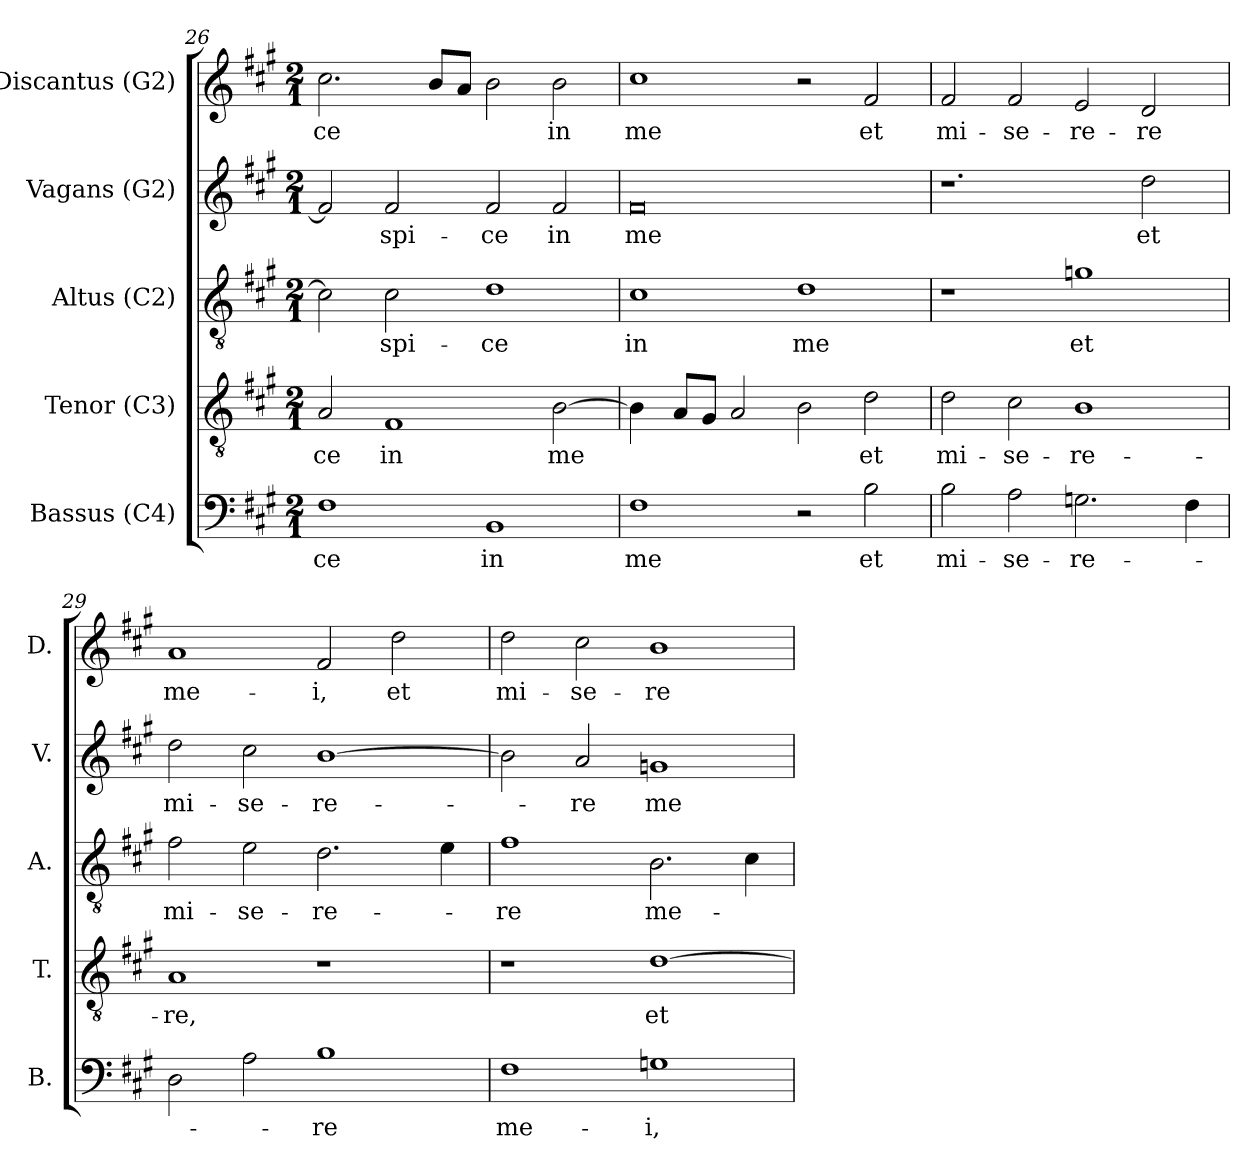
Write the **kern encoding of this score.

**kern	**text	**kern	**text	**kern	**text	**kern	**text	**kern	**text
*part5	*part5	*part4	*part4	*part3	*part3	*part2	*part2	*part1	*part1
*staff5	*staff5	*staff4	*staff4	*staff3	*staff3	*staff2	*staff2	*staff1	*staff1
*I"Bassus (C4)	*	*I"Tenor (C3)	*	*I"Altus (C2)	*	*I"Vagans (G2)	*	*I"Discantus (G2)	*
*I'B.	*	*I'T.	*	*I'A.	*	*I'V.	*	*I'D.	*
!!LO:PB:g=z
*clefF4	*	*clefGv2	*	*clefGv2	*	*clefG2	*	*clefG2	*
*	*	*ITrd7c12	*	*ITrd7c12	*	*ITrd7c12	*	*	*
*k[f#c#g#]	*	*k[f#c#g#]	*	*k[f#c#g#]	*	*k[f#c#g#]	*	*k[f#c#g#]	*
*A:	*	*A:	*	*A:	*	*A:	*	*A:	*
*M2/1	*	*M2/1	*	*M2/1	*	*M2/1	*	*M2/1	*
=26	=26	=26	=26	=26	=26	=26	=26	=26	=26
!	!LO:LY:b:color=#000000	!	!	!	!	!	!	!	!
!	!	!	!LO:LY:b:color=#000000	!	!	!	!	!	!
!	!	!	!	!	!	!	!	!	!LO:LY:b:color=#000000
1F#i	-ce	2AAi/	-ce	2C#i\]	.	2F#i/]	.	2.cc#i\	-ce
!	!	!	!LO:LY:b:color=#000000	!	!	!	!	!	!
!	!	!	!	!	!LO:LY:b:color=#000000	!	!	!	!
!	!	!	!	!	!	!	!LO:LY:b:color=#000000	!	!
.	.	1FF#i	in	2C#i\	-spi-	2F#i/	-spi-	.	.
.	.	.	.	.	.	.	.	8bi/L	.
.	.	.	.	.	.	.	.	8ai/J	.
!	!LO:LY:b:color=#000000	!	!	!	!	!	!	!	!
!	!	!	!	!	!LO:LY:b:color=#000000	!	!	!	!
!	!	!	!	!	!	!	!LO:LY:b:color=#000000	!	!
1BBi	in	.	.	1Di	-ce	2F#i/	-ce	2bi\	.
!	!	!	!LO:LY:b:color=#000000	!	!	!	!	!	!
!	!	!	!	!	!	!	!LO:LY:b:color=#000000	!	!
!	!	!	!	!	!	!	!	!	!LO:LY:b:color=#000000
.	.	[2BBi\	me	.	.	2F#i/	in	2bi\	in
=27	=27	=27	=27	=27	=27	=27	=27	=27	=27
!	!LO:LY:b:color=#000000	!	!	!	!	!	!	!	!
!	!	!	!	!	!LO:LY:b:color=#000000	!	!	!	!
!	!	!	!	!	!	!	!LO:LY:b:color=#000000	!	!
!	!	!	!	!	!	!	!	!	!LO:LY:b:color=#000000
1F#i	me	4BBi\]	.	1C#i	in	0F#i	me	1cc#i	me
.	.	8AAi/L	.	.	.	.	.	.	.
.	.	8GG#i/J	.	.	.	.	.	.	.
.	.	2AAi/	.	.	.	.	.	.	.
!	!	!	!	!	!LO:LY:b:color=#000000	!	!	!	!
2r	.	2BBi\	.	1Di	me	.	.	2r	.
!	!LO:LY:b:color=#000000	!	!	!	!	!	!	!	!
!	!	!	!LO:LY:b:color=#000000	!	!	!	!	!	!
!	!	!	!	!	!	!	!	!	!LO:LY:b:color=#000000
2Bi\	et	2Di\	et	.	.	.	.	2f#i/	et
=28	=28	=28	=28	=28	=28	=28	=28	=28	=28
!	!LO:LY:b:color=#000000	!	!	!	!	!	!	!	!
!	!	!	!LO:LY:b:color=#000000	!	!	!	!	!	!
!	!	!	!	!	!	!	!	!	!LO:LY:b:color=#000000
2Bi\	mi-	2Di\	mi-	1r	.	1.r	.	2f#i/	mi-
!	!LO:LY:b:color=#000000	!	!	!	!	!	!	!	!
!	!	!	!LO:LY:b:color=#000000	!	!	!	!	!	!
!	!	!	!	!	!	!	!	!	!LO:LY:b:color=#000000
2Ai\	-se-	2C#i\	-se-	.	.	.	.	2f#i/	-se-
!	!LO:LY:b:color=#000000	!	!	!	!	!	!	!	!
!	!	!	!LO:LY:b:color=#000000	!	!	!	!	!	!
!	!	!	!	!	!LO:LY:b:color=#000000	!	!	!	!
!	!	!	!	!	!	!	!	!	!LO:LY:b:color=#000000
2.Gni\	-re-	1BBi	-re-	1Gni	et	.	.	2ei/	-re-
!	!	!	!	!	!	!	!LO:LY:b:color=#000000	!	!
!	!	!	!	!	!	!	!	!	!LO:LY:b:color=#000000
.	.	.	.	.	.	2di\	et	2di/	-re
4F#i\	.	.	.	.	.	.	.	.	.
=29	=29	=29	=29	=29	=29	=29	=29	=29	=29
!	!	!	!LO:LY:b:color=#000000	!	!	!	!	!	!
!	!	!	!	!	!LO:LY:b:color=#000000	!	!	!	!
!	!	!	!	!	!	!	!LO:LY:b:color=#000000	!	!
!	!	!	!	!	!	!	!	!	!LO:LY:b:color=#000000
2Di\	.	1AAi	-re,	2F#i\	mi-	2di\	mi-	1ai	me-
!	!	!	!	!	!LO:LY:b:color=#000000	!	!	!	!
!	!	!	!	!	!	!	!LO:LY:b:color=#000000	!	!
2Ai\	.	.	.	2Ei\	-se-	2c#i\	-se-	.	.
!	!LO:LY:b:color=#000000	!	!	!	!	!	!	!	!
!	!	!	!	!	!LO:LY:b:color=#000000	!	!	!	!
!	!	!	!	!	!	!	!LO:LY:b:color=#000000	!	!
!	!	!	!	!	!	!	!	!	!LO:LY:b:color=#000000
1Bi	-re	1r	.	2.Di\	-re-	[1Bi	-re-	2f#i/	-i,
!	!	!	!	!	!	!	!	!	!LO:LY:b:color=#000000
.	.	.	.	.	.	.	.	2ddi\	et
.	.	.	.	4Ei\	.	.	.	.	.
!!LO:LB:g=z
=30	=30	=30	=30	=30	=30	=30	=30	=30	=30
!	!LO:LY:b:color=#000000	!	!	!	!	!	!	!	!
!	!	!	!	!	!LO:LY:b:color=#000000	!	!	!	!
!	!	!	!	!	!	!	!	!	!LO:LY:b:color=#000000
1F#i	me-	1r	.	1F#i	-re	2Bi\]	.	2ddi\	mi-
!	!	!	!	!	!	!	!LO:LY:b:color=#000000	!	!
!	!	!	!	!	!	!	!	!	!LO:LY:b:color=#000000
.	.	.	.	.	.	2Ai/	-re	2cc#i\	-se-
!	!LO:LY:b:color=#000000	!	!	!	!	!	!	!	!
!	!	!	!LO:LY:b:color=#000000	!	!	!	!	!	!
!	!	!	!	!	!LO:LY:b:color=#000000	!	!	!	!
!	!	!	!	!	!	!	!LO:LY:b:color=#000000	!	!
!	!	!	!	!	!	!	!	!	!LO:LY:b:color=#000000
1Gi	-i,	[1Di	et	2.BBi\	me-	1Gni	me-	1bi	-re-
.	.	.	.	4C#i\	.	.	.	.	.
=	=	=	=	=	=	=	=	=	=
*-	*-	*-	*-	*-	*-	*-	*-	*-	*-
